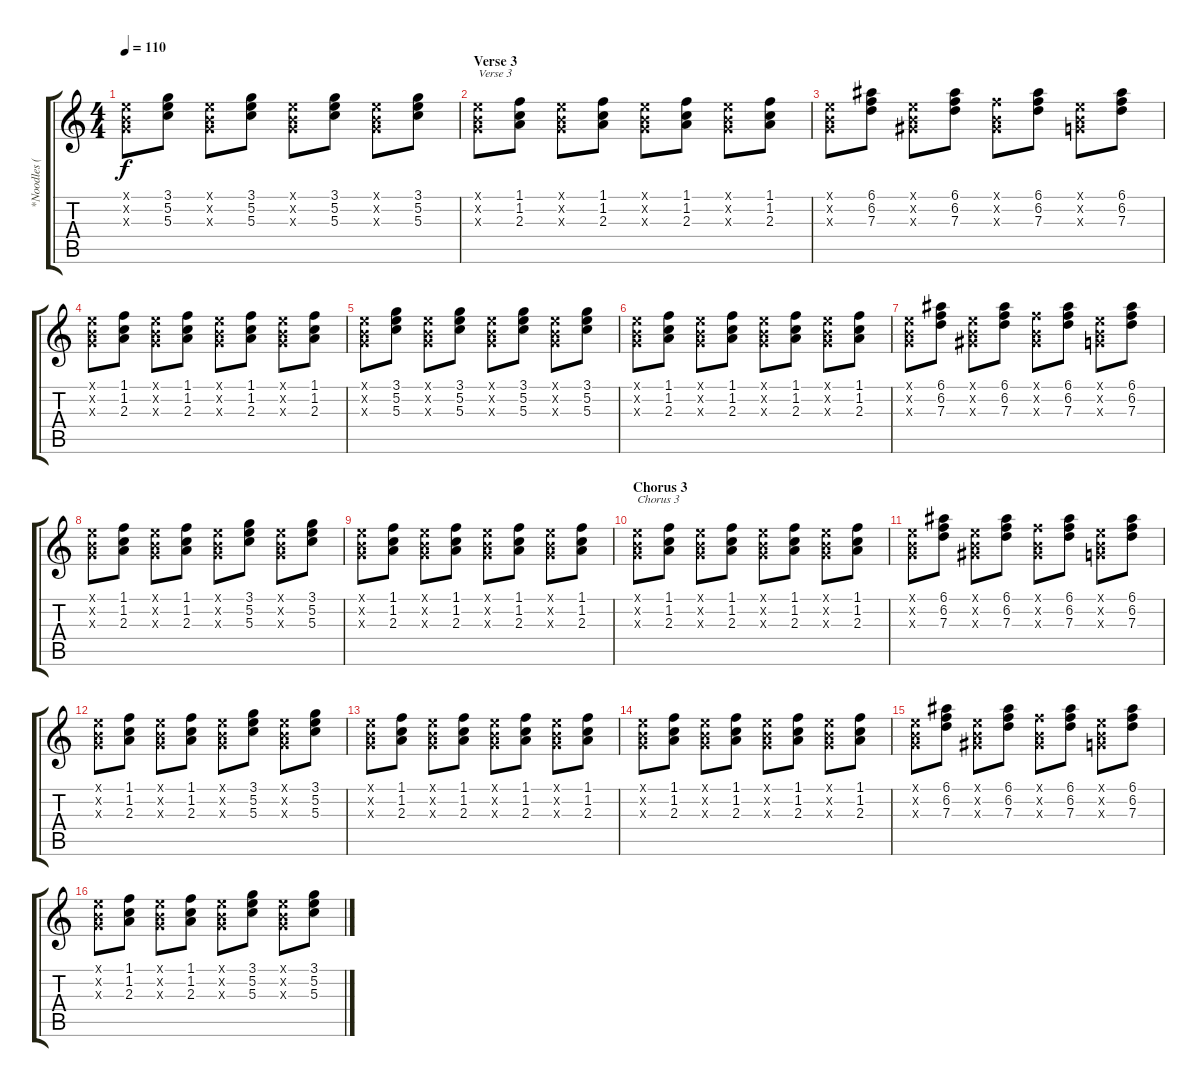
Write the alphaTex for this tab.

\track ("*Noodles (Guitar)" "*Noodles (") {instrument overdrivenguitar}
\staff {score tabs}
\tuning (E4 B3 G3 D3 A2 E2) {hide}
\ts (4 4)
\tempo 110
\clef g2
\ks c
(0.1{x} 0.2{x} 0.3{x}).8{dy f} (3.1 5.2 5.3).8 (0.1{x} 0.2{x} 0.3{x}).8 (3.1 5.2 5.3).8 (0.1{x} 0.2{x} 0.3{x}).8 (3.1 5.2 5.3).8 (0.1{x} 0.2{x} 0.3{x}).8 (3.1 5.2 5.3).8 |
\section ("" "Verse 3")
(0.1{x} 0.2{x} 0.3{x}).8{txt "Verse 3"} (1.1 1.2 2.3).8 (0.1{x} 0.2{x} 0.3{x}).8 (1.1 1.2 2.3).8 (0.1{x} 0.2{x} 0.3{x}).8 (1.1 1.2 2.3).8 (0.1{x} 0.2{x} 0.3{x}).8 (1.1 1.2 2.3).8 |
(0.1{x} 0.2{x} 0.3{x}).8 (6.1 6.2 7.3).8 (0.1{x} 0.2{x} 1.3{x}).8 (6.1 6.2 7.3).8 (1.1{x} 0.2{x} 1.3{x}).8 (6.1 6.2 7.3).8 (0.1{x} 0.2{x} 0.3{x}).8 (6.1 6.2 7.3).8 |
(0.1{x} 0.2{x} 0.3{x}).8 (1.1 1.2 2.3).8 (0.1{x} 0.2{x} 0.3{x}).8 (1.1 1.2 2.3).8 (0.1{x} 0.2{x} 0.3{x}).8 (1.1 1.2 2.3).8 (0.1{x} 0.2{x} 0.3{x}).8 (1.1 1.2 2.3).8 |
(0.1{x} 0.2{x} 0.3{x}).8 (3.1 5.2 5.3).8 (0.1{x} 0.2{x} 0.3{x}).8 (3.1 5.2 5.3).8 (0.1{x} 0.2{x} 0.3{x}).8 (3.1 5.2 5.3).8 (0.1{x} 0.2{x} 0.3{x}).8 (3.1 5.2 5.3).8 |
(0.1{x} 0.2{x} 0.3{x}).8 (1.1 1.2 2.3).8 (0.1{x} 0.2{x} 0.3{x}).8 (1.1 1.2 2.3).8 (0.1{x} 0.2{x} 0.3{x}).8 (1.1 1.2 2.3).8 (0.1{x} 0.2{x} 0.3{x}).8 (1.1 1.2 2.3).8 |
(0.1{x} 0.2{x} 0.3{x}).8 (6.1 6.2 7.3).8 (0.1{x} 0.2{x} 1.3{x}).8 (6.1 6.2 7.3).8 (1.1{x} 0.2{x} 1.3{x}).8 (6.1 6.2 7.3).8 (0.1{x} 0.2{x} 0.3{x}).8 (6.1 6.2 7.3).8 |
(0.1{x} 0.2{x} 0.3{x}).8 (1.1 1.2 2.3).8 (0.1{x} 0.2{x} 0.3{x}).8 (1.1 1.2 2.3).8 (0.1{x} 0.2{x} 0.3{x}).8 (3.1 5.2 5.3).8 (0.1{x} 0.2{x} 0.3{x}).8 (3.1 5.2 5.3).8 |
(0.1{x} 0.2{x} 0.3{x}).8 (1.1 1.2 2.3).8 (0.1{x} 0.2{x} 0.3{x}).8 (1.1 1.2 2.3).8 (0.1{x} 0.2{x} 0.3{x}).8 (1.1 1.2 2.3).8 (0.1{x} 0.2{x} 0.3{x}).8 (1.1 1.2 2.3).8 |
\section ("" "Chorus 3")
(0.1{x} 0.2{x} 0.3{x}).8{txt "Chorus 3"} (1.1 1.2 2.3).8 (0.1{x} 0.2{x} 0.3{x}).8 (1.1 1.2 2.3).8 (0.1{x} 0.2{x} 0.3{x}).8 (1.1 1.2 2.3).8 (0.1{x} 0.2{x} 0.3{x}).8 (1.1 1.2 2.3).8 |
(0.1{x} 0.2{x} 0.3{x}).8 (6.1 6.2 7.3).8 (0.1{x} 0.2{x} 1.3{x}).8 (6.1 6.2 7.3).8 (1.1{x} 0.2{x} 1.3{x}).8 (6.1 6.2 7.3).8 (0.1{x} 0.2{x} 0.3{x}).8 (6.1 6.2 7.3).8 |
(0.1{x} 0.2{x} 0.3{x}).8 (1.1 1.2 2.3).8 (0.1{x} 0.2{x} 0.3{x}).8 (1.1 1.2 2.3).8 (0.1{x} 0.2{x} 0.3{x}).8 (3.1 5.2 5.3).8 (0.1{x} 0.2{x} 0.3{x}).8 (3.1 5.2 5.3).8 |
(0.1{x} 0.2{x} 0.3{x}).8 (1.1 1.2 2.3).8 (0.1{x} 0.2{x} 0.3{x}).8 (1.1 1.2 2.3).8 (0.1{x} 0.2{x} 0.3{x}).8 (1.1 1.2 2.3).8 (0.1{x} 0.2{x} 0.3{x}).8 (1.1 1.2 2.3).8 |
(0.1{x} 0.2{x} 0.3{x}).8 (1.1 1.2 2.3).8 (0.1{x} 0.2{x} 0.3{x}).8 (1.1 1.2 2.3).8 (0.1{x} 0.2{x} 0.3{x}).8 (1.1 1.2 2.3).8 (0.1{x} 0.2{x} 0.3{x}).8 (1.1 1.2 2.3).8 |
(0.1{x} 0.2{x} 0.3{x}).8 (6.1 6.2 7.3).8 (0.1{x} 0.2{x} 1.3{x}).8 (6.1 6.2 7.3).8 (1.1{x} 0.2{x} 1.3{x}).8 (6.1 6.2 7.3).8 (0.1{x} 0.2{x} 0.3{x}).8 (6.1 6.2 7.3).8 |
(0.1{x} 0.2{x} 0.3{x}).8 (1.1 1.2 2.3).8 (0.1{x} 0.2{x} 0.3{x}).8 (1.1 1.2 2.3).8 (0.1{x} 0.2{x} 0.3{x}).8 (3.1 5.2 5.3).8 (0.1{x} 0.2{x} 0.3{x}).8 (3.1 5.2 5.3).8
